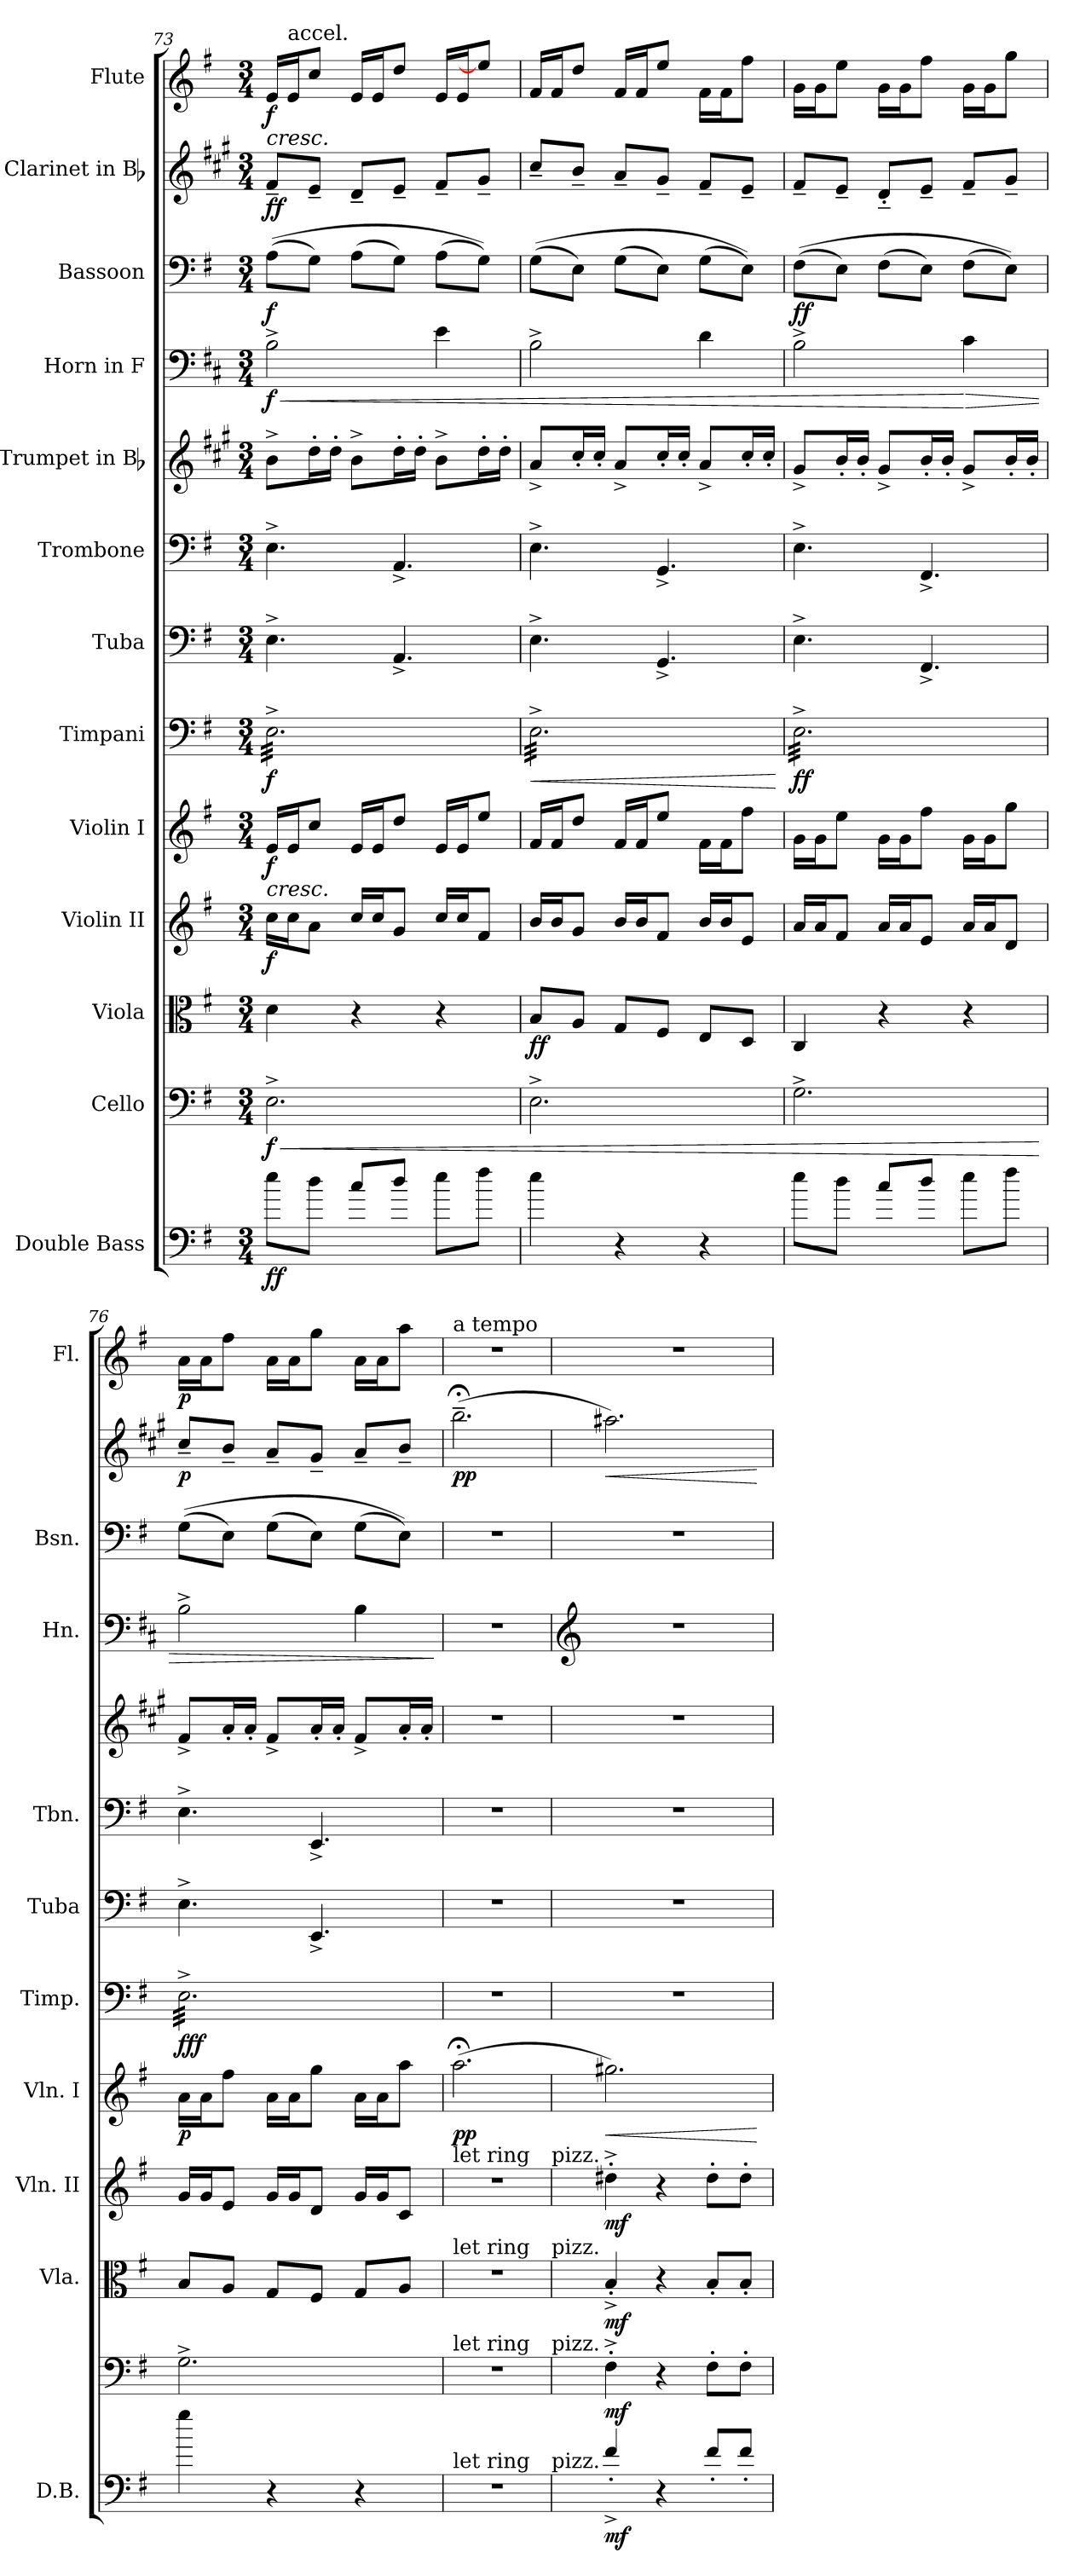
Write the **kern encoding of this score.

**kern	**dynam	**kern	**dynam	**kern	**dynam	**kern	**dynam	**kern	**dynam	**kern	**dynam	**kern	**kern	**kern	**kern	**dynam	**kern	**dynam	**kern	**dynam	**kern	**dynam
*part13	*part13	*part12	*part12	*part11	*part11	*part10	*part10	*part9	*part9	*part8	*part8	*part7	*part6	*part5	*part4	*part4	*part3	*part3	*part2	*part2	*part1	*part1
*staff13	*staff13	*staff12	*staff12	*staff11	*staff11	*staff10	*staff10	*staff9	*staff9	*staff8	*staff8	*staff7	*staff6	*staff5	*staff4	*staff4	*staff3	*staff3	*staff2	*staff2	*staff1	*staff1
*I"Double Bass	*	*I"Cello	*	*I"Viola	*	*I"Violin II	*	*I"Violin I	*	*I"Timpani	*	*I"Tuba	*I"Trombone	*I"Trumpet in Bb	*I"Horn in F	*	*I"Bassoon	*	*I"Clarinet in Bb	*	*I"Flute	*
*I'D.B.	*	*	*	*I'Vla.	*	*I'Vln. II	*	*I'Vln. I	*	*I'Timp.	*	*I'Tuba	*I'Tbn.	*	*I'Hn.	*	*I'Bsn.	*	*	*	*I'Fl.	*
*clefF4	*	*clefF4	*	*clefC3	*	*clefG2	*	*clefG2	*	*clefF4	*	*clefF4	*clefF4	*clefG2	*clefF4	*	*clefF4	*	*clefG2	*	*clefG2	*
*ITrd7c12	*	*	*	*	*	*	*	*	*	*	*	*	*	*ITrd1c2	*ITrd4c7	*	*	*	*ITrd1c2	*	*	*
*k[f#]	*	*k[f#]	*	*k[f#]	*	*k[f#]	*	*k[f#]	*	*k[f#]	*	*k[f#]	*k[f#]	*k[f#]	*k[f#]	*	*k[f#]	*	*k[f#]	*	*k[f#]	*
*G:	*	*G:	*	*G:	*	*G:	*	*G:	*	*G:	*	*G:	*G:	*G:	*G:	*	*G:	*	*G:	*	*G:	*
*M3/4	*	*M3/4	*	*M3/4	*	*M3/4	*	*M3/4	*	*M3/4	*	*M3/4	*M3/4	*M3/4	*M3/4	*	*M3/4	*	*M3/4	*	*M3/4	*
=73	=73	=73	=73	=73	=73	=73	=73	=73	=73	=73	=73	=73	=73	=73	=73	=73	=73	=73	=73	=73	=73	=73
!	!LO:DY:b	!	!LO:HP:b	!	!	!	!	!	!LO:HP:b	!	!	!	!	!	!	!LO:HP:b	!	!	!	!	!	!LO:HP:b
!	!	!	!LO:DY:n=1:b	!	!	!	!LO:DY:b	!	!LO:DY:n=1:b	!	!LO:DY:b	!	!	!	!	!LO:DY:n=1:b	!	!LO:DY:b	!	!LO:DY:b	!	!LO:DY:n=1:b
*	*	*	*	*	*	*	*	*	*	*tremolo	*	*	*	*	*	*	*	*	*	*	*	*
8e\L	ff	2.E^\	< f	4d\	.	16cc\LL	f	16e/LL	< f	32E^\LLL	f	4.E^\	4.E^\	8a^\L	2E^\	< f	((8A\L	f	8e~/L	ff	16e/LL	< f
.	.	.	.	.	.	.	.	.	.	32E^\	.	.	.	.	.	.	.	.	.	.	.	.
!	!	!	!	!	!	!	!	!	!	!	!	!	!	!	!	!	!	!	!	!	!LO:TX:a:t=accel.	!
.	.	.	.	.	.	16cc\J	.	16e/J	.	32E^\	.	.	.	.	.	.	.	.	.	.	16e/J	.
.	.	.	.	.	.	.	.	.	.	32E^\	.	.	.	.	.	.	.	.	.	.	.	.
8d\J	.	.	.	.	.	8a\J	.	8cc/J	.	32E^\	.	.	.	16cc'\L	.	.	8G\J)	.	8d~/J	.	8cc/J	.
.	.	.	.	.	.	.	.	.	.	32E^\	.	.	.	.	.	.	.	.	.	.	.	.
.	.	.	.	.	.	.	.	.	.	32E^\	.	.	.	16cc'\JJ	.	.	.	.	.	.	.	.
.	.	.	.	.	.	.	.	.	.	32E^\	.	.	.	.	.	.	.	.	.	.	.	.
8c/L	.	.	.	4r	.	16cc/LL	.	16e/LL	.	32E^\	.	.	.	8a^\L	.	.	(8A\L	.	8c~/L	.	16e/LL	.
.	.	.	.	.	.	.	.	.	.	32E^\	.	.	.	.	.	.	.	.	.	.	.	.
.	.	.	.	.	.	16cc/J	.	16e/J	.	32E^\	.	.	.	.	.	.	.	.	.	.	16e/J	.
.	.	.	.	.	.	.	.	.	.	32E^\	.	.	.	.	.	.	.	.	.	.	.	.
8d/J	.	.	.	.	.	8g/J	.	8dd/J	.	32E^\	.	4.AA^/	4.AA^/	16cc'\L	.	.	8G\J)	.	8d~/J	.	8dd/J	.
.	.	.	.	.	.	.	.	.	.	32E^\	.	.	.	.	.	.	.	.	.	.	.	.
.	.	.	.	.	.	.	.	.	.	32E^\	.	.	.	16cc'\JJ	.	.	.	.	.	.	.	.
.	.	.	.	.	.	.	.	.	.	32E^\	.	.	.	.	.	.	.	.	.	.	.	.
8e\L	.	.	.	4r	.	16cc/LL	.	16e/LL	.	32E^\	.	.	.	8a^\L	4A\	.	(8A\L	.	8e~/L	.	16e/LL	.
.	.	.	.	.	.	.	.	.	.	32E^\	.	.	.	.	.	.	.	.	.	.	.	.
.	.	.	.	.	.	16cc/J	.	16e/J	.	32E^\	.	.	.	.	.	.	.	.	.	.	16e/J	.
.	.	.	.	.	.	.	.	.	.	32E^\	.	.	.	.	.	.	.	.	.	.	.	.
8f#\J	.	.	.	.	.	8f#/J	.	8ee/J	.	32E^\	.	.	.	16cc'\L	.	.	8G\J))	.	8f#~/J	.	8ee/J]	.
.	.	.	.	.	.	.	.	.	.	32E^\	.	.	.	.	.	.	.	.	.	.	.	.
.	.	.	.	.	.	.	.	.	.	32E^\	.	.	.	16cc'\JJ	.	.	.	.	.	.	.	.
.	.	.	.	.	.	.	.	.	.	32E^\JJJ	.	.	.	.	.	.	.	.	.	.	.	.
!!LO:PB:g=z
=74	=74	=74	=74	=74	=74	=74	=74	=74	=74	=74	=74	=74	=74	=74	=74	=74	=74	=74	=74	=74	=74	=74
!	!	!	!	!	!LO:DY:b	!	!	!	!	!	!LO:HP:b	!	!	!	!	!	!	!	!	!	!	!
4e\	.	2.E^\	.	8B/L	ff	16b/LL	.	16f#/LL	.	32E^\LLL	<	4.E^\	4.E^\	8g^/L	2E^\	.	((8G\L	.	8b~/L	.	16f#/LL	.
.	.	.	.	.	.	.	.	.	.	32E^\	.	.	.	.	.	.	.	.	.	.	.	.
.	.	.	.	.	.	16b/J	.	16f#/J	.	32E^\	.	.	.	.	.	.	.	.	.	.	16f#/J	.
.	.	.	.	.	.	.	.	.	.	32E^\	.	.	.	.	.	.	.	.	.	.	.	.
.	.	.	.	8A/J	.	8g/J	.	8dd/J	.	32E^\	.	.	.	16b'/L	.	.	8E\J)	.	8a~/J	.	8dd/J	.
.	.	.	.	.	.	.	.	.	.	32E^\	.	.	.	.	.	.	.	.	.	.	.	.
.	.	.	.	.	.	.	.	.	.	32E^\	.	.	.	16b'/JJ	.	.	.	.	.	.	.	.
.	.	.	.	.	.	.	.	.	.	32E^\	.	.	.	.	.	.	.	.	.	.	.	.
4r	.	.	.	8G/L	.	16b/LL	.	16f#/LL	.	32E^\	.	.	.	8g^/L	.	.	(8G\L	.	8g~/L	.	16f#/LL	.
.	.	.	.	.	.	.	.	.	.	32E^\	.	.	.	.	.	.	.	.	.	.	.	.
.	.	.	.	.	.	16b/J	.	16f#/J	.	32E^\	.	.	.	.	.	.	.	.	.	.	16f#/J	.
.	.	.	.	.	.	.	.	.	.	32E^\	.	.	.	.	.	.	.	.	.	.	.	.
.	.	.	.	8F#/J	.	8f#/J	.	8ee/J	.	32E^\	.	4.GG^/	4.GG^/	16b'/L	.	.	8E\J)	.	8f#~/J	.	8ee/J	.
.	.	.	.	.	.	.	.	.	.	32E^\	.	.	.	.	.	.	.	.	.	.	.	.
.	.	.	.	.	.	.	.	.	.	32E^\	.	.	.	16b'/JJ	.	.	.	.	.	.	.	.
.	.	.	.	.	.	.	.	.	.	32E^\	.	.	.	.	.	.	.	.	.	.	.	.
4r	.	.	.	8E/L	.	16b/LL	.	16f#\LL	.	32E^\	.	.	.	8g^/L	4G\	.	(8G\L	.	8e~/L	.	16f#\LL	.
.	.	.	.	.	.	.	.	.	.	32E^\	.	.	.	.	.	.	.	.	.	.	.	.
.	.	.	.	.	.	16b/J	.	16f#\J	.	32E^\	.	.	.	.	.	.	.	.	.	.	16f#\J	.
.	.	.	.	.	.	.	.	.	.	32E^\	.	.	.	.	.	.	.	.	.	.	.	.
.	.	.	.	8D/J	.	8e/J	.	8ff#\J	.	32E^\	.	.	.	16b'/L	.	.	8E\J))	.	8d~/J	.	8ff#\J	.
.	.	.	.	.	.	.	.	.	.	32E^\	.	.	.	.	.	.	.	.	.	.	.	.
.	.	.	.	.	.	.	.	.	.	32E^\	.	.	.	16b'/JJ	.	.	.	.	.	.	.	.
.	.	.	.	.	.	.	.	.	.	32E^\JJJ	.	.	.	.	.	.	.	.	.	.	.	.
.	.	.	.	.	.	.	.	.	.	.	[	.	.	.	.	.	.	.	.	.	.	.
=75	=75	=75	=75	=75	=75	=75	=75	=75	=75	=75	=75	=75	=75	=75	=75	=75	=75	=75	=75	=75	=75	=75
!	!	!	!	!	!	!	!	!	!	!	!LO:DY:b	!	!	!	!	!	!	!LO:DY:b	!	!	!	!
8e\L	.	2.G^\	.	4C/	.	16a/LL	.	16g\LL	.	32E^\LLL	ff	4.E^\	4.E^\	8f#^/L	2E^\	.	((8F#\L	ff	8e~/L	.	16g\LL	.
.	.	.	.	.	.	.	.	.	.	32E^\	.	.	.	.	.	.	.	.	.	.	.	.
.	.	.	.	.	.	16a/J	.	16g\J	.	32E^\	.	.	.	.	.	.	.	.	.	.	16g\J	.
.	.	.	.	.	.	.	.	.	.	32E^\	.	.	.	.	.	.	.	.	.	.	.	.
8d\J	.	.	.	.	.	8f#/J	.	8ee\J	.	32E^\	.	.	.	16a'/L	.	.	8E\J)	.	8d~/J	.	8ee\J	.
.	.	.	.	.	.	.	.	.	.	32E^\	.	.	.	.	.	.	.	.	.	.	.	.
.	.	.	.	.	.	.	.	.	.	32E^\	.	.	.	16a'/JJ	.	.	.	.	.	.	.	.
.	.	.	.	.	.	.	.	.	.	32E^\	.	.	.	.	.	.	.	.	.	.	.	.
8c/L	.	.	.	4r	.	16a/LL	.	16g\LL	.	32E^\	.	.	.	8f#^/L	.	.	(8F#\L	.	8c'~/L	.	16g\LL	.
.	.	.	.	.	.	.	.	.	.	32E^\	.	.	.	.	.	.	.	.	.	.	.	.
.	.	.	.	.	.	16a/J	.	16g\J	.	32E^\	.	.	.	.	.	.	.	.	.	.	16g\J	.
.	.	.	.	.	.	.	.	.	.	32E^\	.	.	.	.	.	.	.	.	.	.	.	.
8d/J	.	.	.	.	.	8e/J	.	8ff#\J	.	32E^\	.	4.FF#^/	4.FF#^/	16a'/L	.	.	8E\J)	.	8d~/J	.	8ff#\J	.
.	.	.	.	.	.	.	.	.	.	32E^\	.	.	.	.	.	.	.	.	.	.	.	.
.	.	.	.	.	.	.	.	.	.	32E^\	.	.	.	16a'/JJ	.	.	.	.	.	.	.	.
.	.	.	.	.	.	.	.	.	.	32E^\	.	.	.	.	.	.	.	.	.	.	.	.
!	!	!	!	!	!	!	!	!	!	!	!	!	!	!	!	!LO:HP:n=1:b	!	!	!	!	!	!
8e\L	.	.	.	4r	.	16a/LL	.	16g\LL	.	32E^\	.	.	.	8f#^/L	4F#\	[ >	(8F#\L	.	8e~/L	.	16g\LL	.
.	.	.	.	.	.	.	.	.	.	32E^\	.	.	.	.	.	.	.	.	.	.	.	.
.	.	.	.	.	.	16a/J	.	16g\J	.	32E^\	.	.	.	.	.	.	.	.	.	.	16g\J	.
.	.	.	.	.	.	.	.	.	.	32E^\	.	.	.	.	.	.	.	.	.	.	.	.
8f#\J	.	.	.	.	.	8d/J	.	8gg\J	.	32E^\	.	.	.	16a'/L	.	.	8E\J))	.	8f#~/J	.	8gg\J	.
.	.	.	.	.	.	.	.	.	.	32E^\	.	.	.	.	.	.	.	.	.	.	.	.
.	.	.	.	.	.	.	.	.	.	32E^\	.	.	.	16a'/JJ	.	.	.	.	.	.	.	.
.	.	.	.	.	.	.	.	.	.	32E^\JJJ	.	.	.	.	.	.	.	.	.	.	.	.
.	.	.	[	.	.	.	.	.	.	.	.	.	.	.	.	.	.	.	.	.	.	.
!!LO:PB:g=z
=76	=76	=76	=76	=76	=76	=76	=76	=76	=76	=76	=76	=76	=76	=76	=76	=76	=76	=76	=76	=76	=76	=76
!	!	!	!	!	!	!	!	!	!LO:DY:b	!	!LO:DY:b	!	!	!	!	!	!	!	!	!LO:DY:b	!	!LO:DY:b
4g\	.	2.G^\	.	8B/L	.	16g/LL	.	16a\LL	p	32E^\LLL	fff	4.E^\	4.E^\	8e^/L	2E^\	.	((8G\L	.	8b~/L	p	16a\LL	p
.	.	.	.	.	.	.	.	.	.	32E^\	.	.	.	.	.	.	.	.	.	.	.	.
.	.	.	.	.	.	16g/J	.	16a\J	.	32E^\	.	.	.	.	.	.	.	.	.	.	16a\J	.
.	.	.	.	.	.	.	.	.	.	32E^\	.	.	.	.	.	.	.	.	.	.	.	.
.	.	.	.	8A/J	.	8e/J	.	8ff#\J	.	32E^\	.	.	.	16g'/L	.	.	8E\J)	.	8a~/J	.	8ff#\J	.
.	.	.	.	.	.	.	.	.	.	32E^\	.	.	.	.	.	.	.	.	.	.	.	.
.	.	.	.	.	.	.	.	.	.	32E^\	.	.	.	16g'/JJ	.	.	.	.	.	.	.	.
.	.	.	.	.	.	.	.	.	.	32E^\	.	.	.	.	.	.	.	.	.	.	.	.
4r	.	.	.	8G/L	.	16g/LL	.	16a\LL	.	32E^\	.	.	.	8e^/L	.	.	(8G\L	.	8g~/L	.	16a\LL	.
.	.	.	.	.	.	.	.	.	.	32E^\	.	.	.	.	.	.	.	.	.	.	.	.
.	.	.	.	.	.	16g/J	.	16a\J	.	32E^\	.	.	.	.	.	.	.	.	.	.	16a\J	.
.	.	.	.	.	.	.	.	.	.	32E^\	.	.	.	.	.	.	.	.	.	.	.	.
.	.	.	.	8F#/J	.	8d/J	.	8gg\J	.	32E^\	.	4.EE^/	4.EE^/	16g'/L	.	.	8E\J)	.	8f#~/J	.	8gg\J	.
.	.	.	.	.	.	.	.	.	.	32E^\	.	.	.	.	.	.	.	.	.	.	.	.
.	.	.	.	.	.	.	.	.	.	32E^\	.	.	.	16g'/JJ	.	.	.	.	.	.	.	.
.	.	.	.	.	.	.	.	.	.	32E^\	.	.	.	.	.	.	.	.	.	.	.	.
4r	.	.	.	8G/L	.	16g/LL	.	16a\LL	.	32E^\	.	.	.	8e^/L	4E\	.	(8G\L	.	8g~/L	.	16a\LL	.
.	.	.	.	.	.	.	.	.	.	32E^\	.	.	.	.	.	.	.	.	.	.	.	.
.	.	.	.	.	.	16g/J	.	16a\J	[	32E^\	.	.	.	.	.	.	.	.	.	.	16a\J	[
.	.	.	.	.	.	.	.	.	.	32E^\	.	.	.	.	.	.	.	.	.	.	.	.
.	.	.	.	8A/J	.	8c/J	.	8aa\J	.	32E^\	.	.	.	16g'/L	.	.	8E\J))	.	8a~/J	.	8aa\J	.
.	.	.	.	.	.	.	.	.	.	32E^\	.	.	.	.	.	.	.	.	.	.	.	.
.	.	.	.	.	.	.	.	.	.	32E^\	.	.	.	16g'/JJ	.	.	.	.	.	.	.	.
.	.	.	.	.	.	.	.	.	.	32E^\JJJ	.	.	.	.	.	.	.	.	.	.	.	.
*	*	*	*	*	*	*	*	*	*	*Xtremolo	*	*	*	*	*	*	*	*	*	*	*	*
.	.	.	.	.	.	.	.	.	.	.	.	.	.	.	.	]	.	.	.	.	.	.
=77	=77	=77	=77	=77	=77	=77	=77	=77	=77	=77	=77	=77	=77	=77	=77	=77	=77	=77	=77	=77	=77	=77
!	!	!	!	!	!	!	!	!	!	!	!	!	!	!	!	!	!	!	!	!	!LO:TX:a:t=a tempo	!
!	!	!	!	!	!	!LO:TX:a:t=let ring	!	!	!	!	!	!	!	!	!	!	!	!	!	!	!	!
!	!	!	!	!LO:TX:a:t=let ring	!	!	!	!	!	!	!	!	!	!	!	!	!	!	!	!	!	!
!	!	!LO:TX:a:t=let ring	!	!	!	!	!	!	!	!	!	!	!	!	!	!	!	!	!	!	!	!
!LO:TX:a:t=let ring	!	!	!	!	!	!	!	!	!	!	!	!	!	!	!	!	!	!	!	!	!	!
!	!	!	!	!	!	!	!	!	!LO:DY:b	!	!	!	!	!	!	!	!	!	!	!LO:DY:b	!	!
2.r	.	2.r	.	2.r	.	2.r	.	(2.aa;<\	pp	2.r	.	2.r	2.r	2.r	2.r	.	2.r	.	(2.aa;<~\	pp	2.r	.
!	!	!	!	!	!	!LO:TX:a:t=pizz.	!	!	!	!	!	!	!	!	!	!	!	!	!	!	!	!
!	!	!	!	!LO:TX:a:t=pizz.	!	!	!	!	!	!	!	!	!	!	!	!	!	!	!	!	!	!
!	!	!LO:TX:a:t=pizz.	!	!	!	!	!	!	!	!	!	!	!	!	!	!	!	!	!	!	!	!
!LO:TX:a:t=pizz.	!	!	!	!	!	!	!	!	!	!	!	!	!	!	!	!	!	!	!	!	!	!
=78	=78	=78	=78	=78	=78	=78	=78	=78	=78	=78	=78	=78	=78	=78	=78	=78	=78	=78	=78	=78	=78	=78
*	*	*	*	*	*	*	*	*	*	*	*	*	*	*	*clefG2	*	*	*	*	*	*	*
!	!LO:DY:b	!	!LO:DY:b	!	!LO:DY:b	!	!LO:DY:b	!	!LO:HP:b	!	!	!	!	!	!	!	!	!	!	!LO:HP:b	!	!
4F#'^'/	mf	4F#'^'\	mf	4B'^'/	mf	4dd#X'^'\	mf	2.gg#X\)	<	2.r	.	2.r	2.r	2.r	2.r	.	2.r	.	2.gg#X\)	<	2.r	.
4r	.	4r	.	4r	.	4r	.	.	.	.	.	.	.	.	.	.	.	.	.	.	.	.
8F#'/L	.	8F#'\L	.	8B'/L	.	8dd#'\L	.	.	.	.	.	.	.	.	.	.	.	.	.	.	.	.
8F#'/J	.	8F#'\J	.	8B'/J	.	8dd#'\J	.	.	.	.	.	.	.	.	.	.	.	.	.	.	.	.
.	.	.	.	.	.	.	.	.	[	.	.	.	.	.	.	.	.	.	.	[	.	.
=	=	=	=	=	=	=	=	=	=	=	=	=	=	=	=	=	=	=	=	=	=	=
*-	*-	*-	*-	*-	*-	*-	*-	*-	*-	*-	*-	*-	*-	*-	*-	*-	*-	*-	*-	*-	*-	*-
